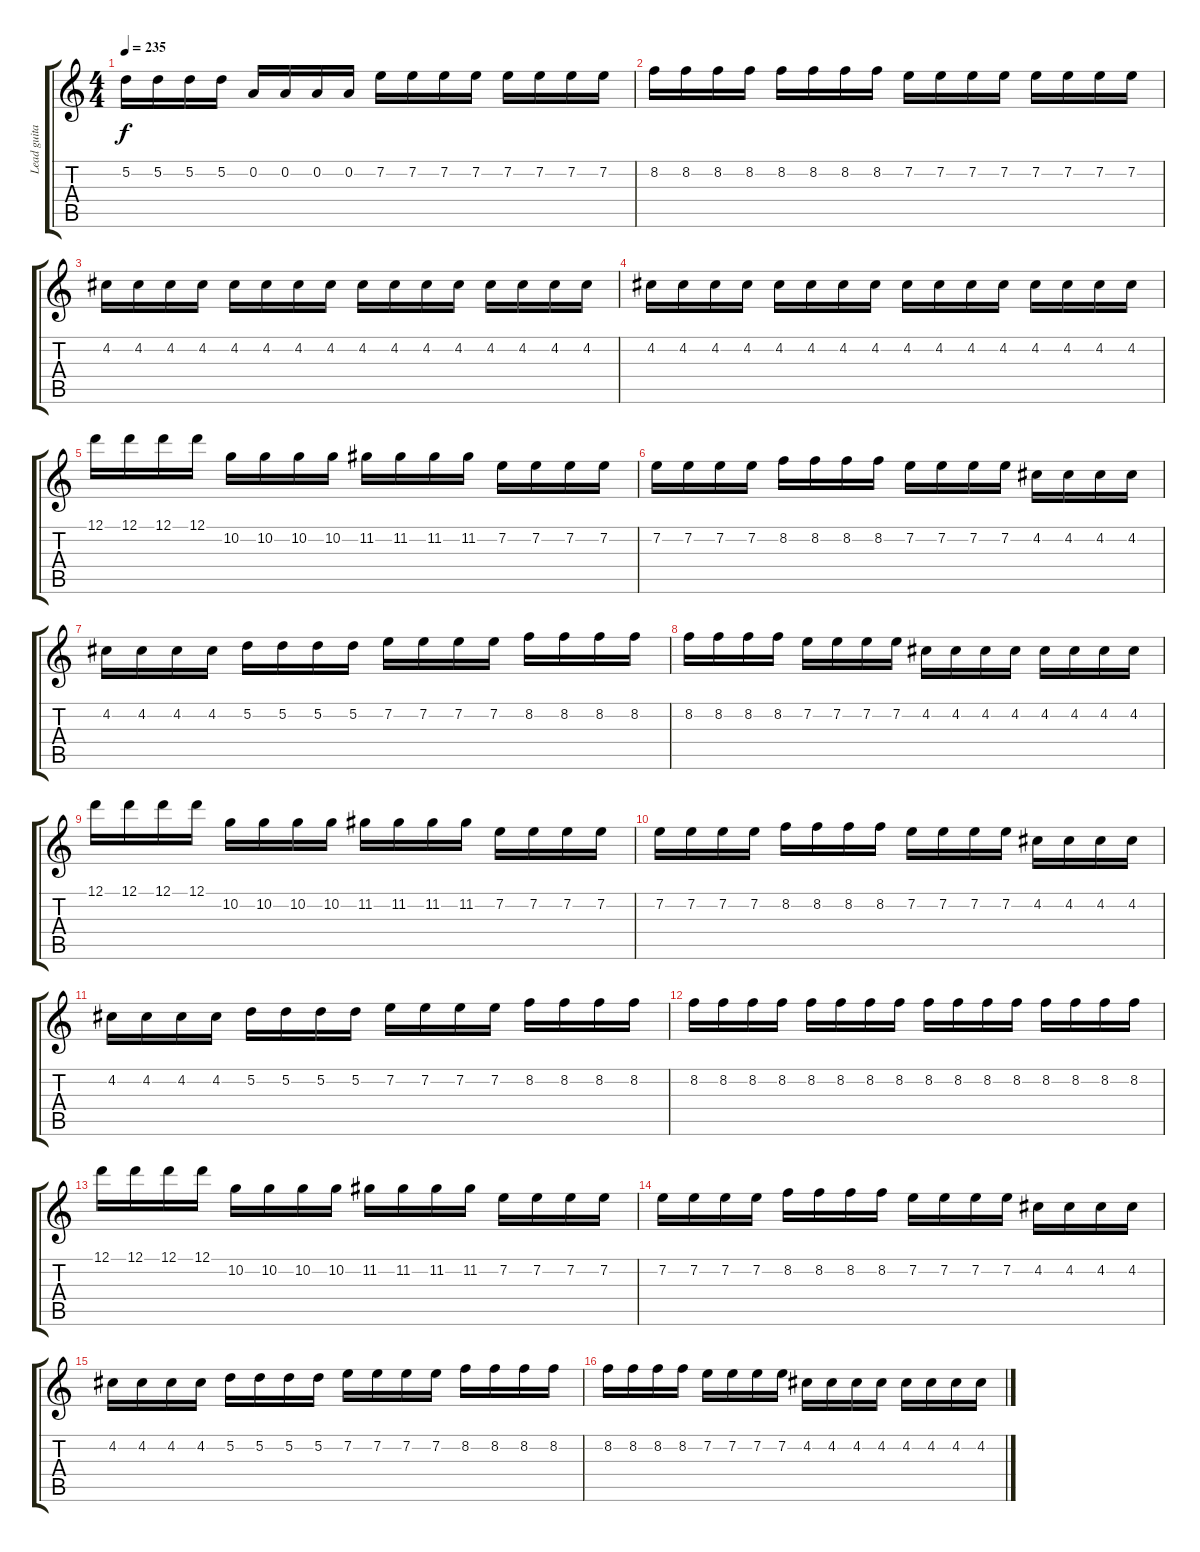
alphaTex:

\track ("Lead guitar 1" "Lead guita") {instrument distortionguitar}
\staff {score tabs}
\tuning (D4 A3 F3 C3 G2 D2) {hide}
\ts (4 4)
\tempo 235
\clef g2
\ks c
5.2.16{dy f} 5.2.16 5.2.16 5.2.16 0.2.16 0.2.16 0.2.16 0.2.16 7.2.16 7.2.16 7.2.16 7.2.16 7.2.16 7.2.16 7.2.16 7.2.16 |
8.2.16 8.2.16 8.2.16 8.2.16 8.2.16 8.2.16 8.2.16 8.2.16 7.2.16 7.2.16 7.2.16 7.2.16 7.2.16 7.2.16 7.2.16 7.2.16 |
4.2.16 4.2.16 4.2.16 4.2.16 4.2.16 4.2.16 4.2.16 4.2.16 4.2.16 4.2.16 4.2.16 4.2.16 4.2.16 4.2.16 4.2.16 4.2.16 |
4.2.16 4.2.16 4.2.16 4.2.16 4.2.16 4.2.16 4.2.16 4.2.16 4.2.16 4.2.16 4.2.16 4.2.16 4.2.16 4.2.16 4.2.16 4.2.16 |
12.1.16 12.1.16 12.1.16 12.1.16 10.2.16 10.2.16 10.2.16 10.2.16 11.2.16 11.2.16 11.2.16 11.2.16 7.2.16 7.2.16 7.2.16 7.2.16 |
7.2.16 7.2.16 7.2.16 7.2.16 8.2.16 8.2.16 8.2.16 8.2.16 7.2.16 7.2.16 7.2.16 7.2.16 4.2.16 4.2.16 4.2.16 4.2.16 |
4.2.16 4.2.16 4.2.16 4.2.16 5.2.16 5.2.16 5.2.16 5.2.16 7.2.16 7.2.16 7.2.16 7.2.16 8.2.16 8.2.16 8.2.16 8.2.16 |
8.2.16 8.2.16 8.2.16 8.2.16 7.2.16 7.2.16 7.2.16 7.2.16 4.2.16 4.2.16 4.2.16 4.2.16 4.2.16 4.2.16 4.2.16 4.2.16 |
12.1.16 12.1.16 12.1.16 12.1.16 10.2.16 10.2.16 10.2.16 10.2.16 11.2.16 11.2.16 11.2.16 11.2.16 7.2.16 7.2.16 7.2.16 7.2.16 |
7.2.16 7.2.16 7.2.16 7.2.16 8.2.16 8.2.16 8.2.16 8.2.16 7.2.16 7.2.16 7.2.16 7.2.16 4.2.16 4.2.16 4.2.16 4.2.16 |
4.2.16 4.2.16 4.2.16 4.2.16 5.2.16 5.2.16 5.2.16 5.2.16 7.2.16 7.2.16 7.2.16 7.2.16 8.2.16 8.2.16 8.2.16 8.2.16 |
8.2.16 8.2.16 8.2.16 8.2.16 8.2.16 8.2.16 8.2.16 8.2.16 8.2.16 8.2.16 8.2.16 8.2.16 8.2.16 8.2.16 8.2.16 8.2.16 |
12.1.16 12.1.16 12.1.16 12.1.16 10.2.16 10.2.16 10.2.16 10.2.16 11.2.16 11.2.16 11.2.16 11.2.16 7.2.16 7.2.16 7.2.16 7.2.16 |
7.2.16 7.2.16 7.2.16 7.2.16 8.2.16 8.2.16 8.2.16 8.2.16 7.2.16 7.2.16 7.2.16 7.2.16 4.2.16 4.2.16 4.2.16 4.2.16 |
4.2.16 4.2.16 4.2.16 4.2.16 5.2.16 5.2.16 5.2.16 5.2.16 7.2.16 7.2.16 7.2.16 7.2.16 8.2.16 8.2.16 8.2.16 8.2.16 |
8.2.16 8.2.16 8.2.16 8.2.16 7.2.16 7.2.16 7.2.16 7.2.16 4.2.16 4.2.16 4.2.16 4.2.16 4.2.16 4.2.16 4.2.16 4.2.16
